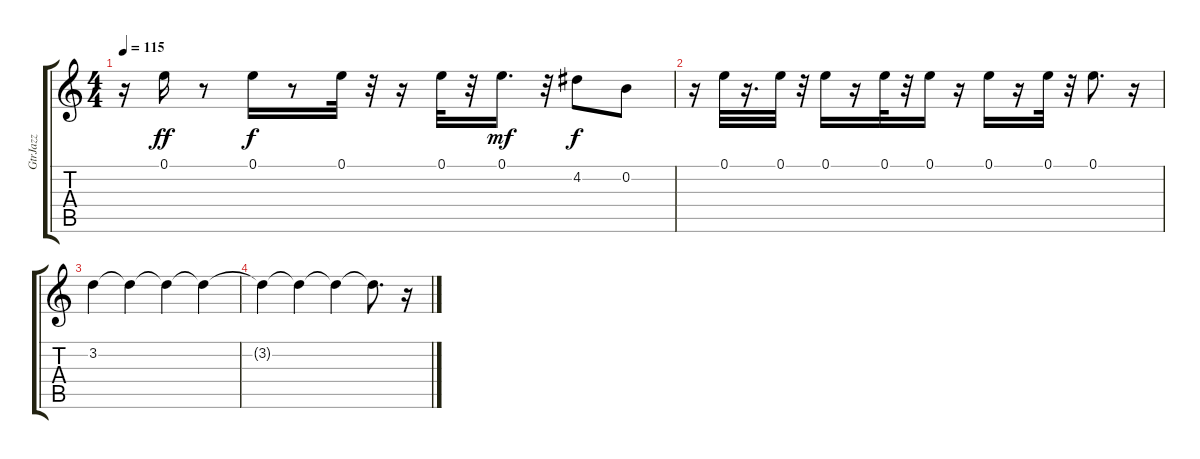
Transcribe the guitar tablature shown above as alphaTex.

\track ("GtrJazz" "GtrJazz") {instrument overdrivenguitar}
\staff {score tabs}
\tuning (E4 B3 G3 D3 A2 E2) {hide}
\ts (4 4)
\tempo 115
\clef g2
\ks c
r.16{dy f} 0.1.16{dy ff} r.8 0.1.16{dy f} r.8 0.1.32 r.32 r.16 0.1.32 r.32 0.1.16{d dy mf} r.32 4.2.8{dy f} 0.2.8 |
r.16 0.1.32 r.16{d} 0.1.32 r.32 0.1.16 r.16 0.1.32 r.32 0.1.16 r.16 0.1.16 r.16 0.1.32 r.32 0.1.8{d} r.16 |
3.2.4 3.2{t}.4 3.2{t}.4 3.2{t}.4 |
3.2{t}.4 3.2{t}.4 3.2{t}.4 3.2{t}.8{d} r.16
